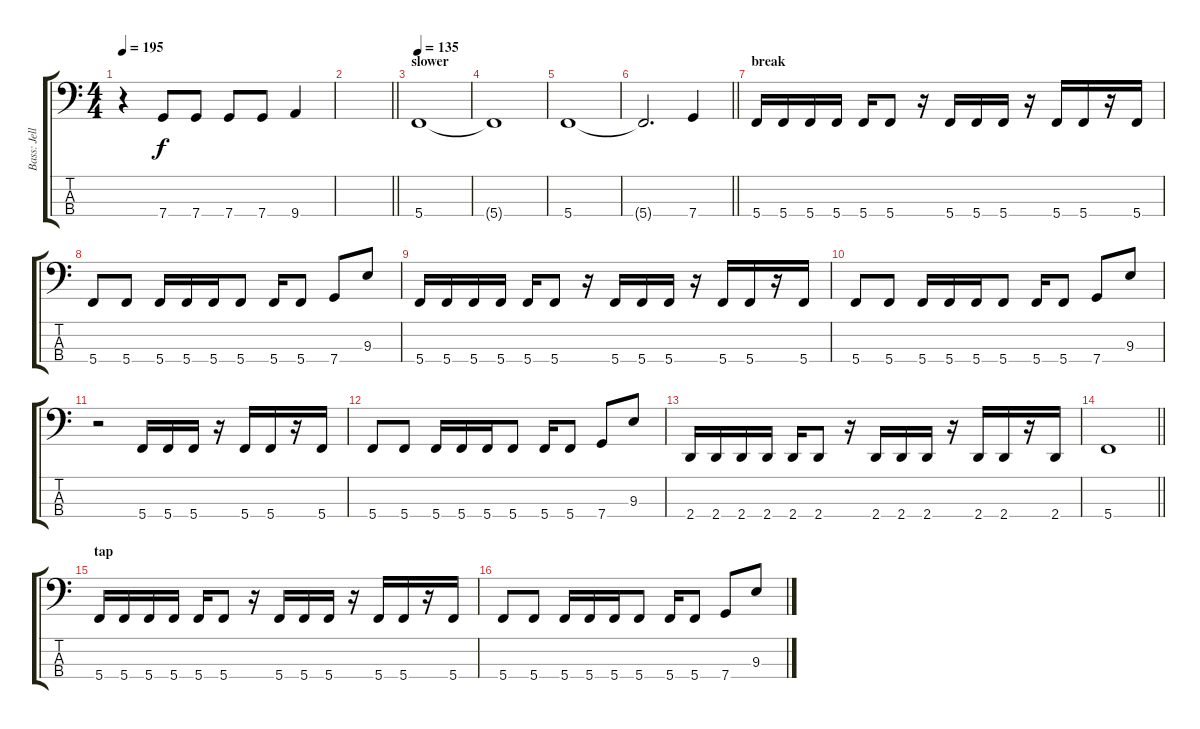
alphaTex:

\track ("Bass: Jelle" "Bass: Jell") {instrument electricbasspick}
\staff {score tabs}
\tuning (F2 C2 G1 C1) {hide}
\ts (4 4)
\tempo 195
\clef f4
\ks c
r.4{dy f} 7.4.8 7.4.8 7.4.8 7.4.8 9.4.4 |
\barLineRight lightlight
|
\section ("" "slower")
\tempo 135
5.4.1 |
5.4{t}.1 |
5.4.1 |
\barLineRight lightlight
5.4{t}.2{d} 7.4.4 |
\section ("" "break")
5.4.16 5.4.16 5.4.16 5.4.16 5.4.16 5.4.8 r.16 5.4.16 5.4.16 5.4.16 r.16 5.4.16 5.4.16 r.16 5.4.16 |
5.4.8 5.4.8 5.4.16 5.4.16 5.4.16 5.4.8 5.4.16 5.4.8 7.4.8 9.3.8 |
5.4.16 5.4.16 5.4.16 5.4.16 5.4.16 5.4.8 r.16 5.4.16 5.4.16 5.4.16 r.16 5.4.16 5.4.16 r.16 5.4.16 |
5.4.8 5.4.8 5.4.16 5.4.16 5.4.16 5.4.8 5.4.16 5.4.8 7.4.8 9.3.8 |
r.2 5.4.16 5.4.16 5.4.16 r.16 5.4.16 5.4.16 r.16 5.4.16 |
5.4.8 5.4.8 5.4.16 5.4.16 5.4.16 5.4.8 5.4.16 5.4.8 7.4.8 9.3.8 |
2.4.16 2.4.16 2.4.16 2.4.16 2.4.16 2.4.8 r.16 2.4.16 2.4.16 2.4.16 r.16 2.4.16 2.4.16 r.16 2.4.16 |
\barLineRight lightlight
5.4.1 |
\section ("" "tap")
5.4.16 5.4.16 5.4.16 5.4.16 5.4.16 5.4.8 r.16 5.4.16 5.4.16 5.4.16 r.16 5.4.16 5.4.16 r.16 5.4.16 |
5.4.8 5.4.8 5.4.16 5.4.16 5.4.16 5.4.8 5.4.16 5.4.8 7.4.8 9.3.8
